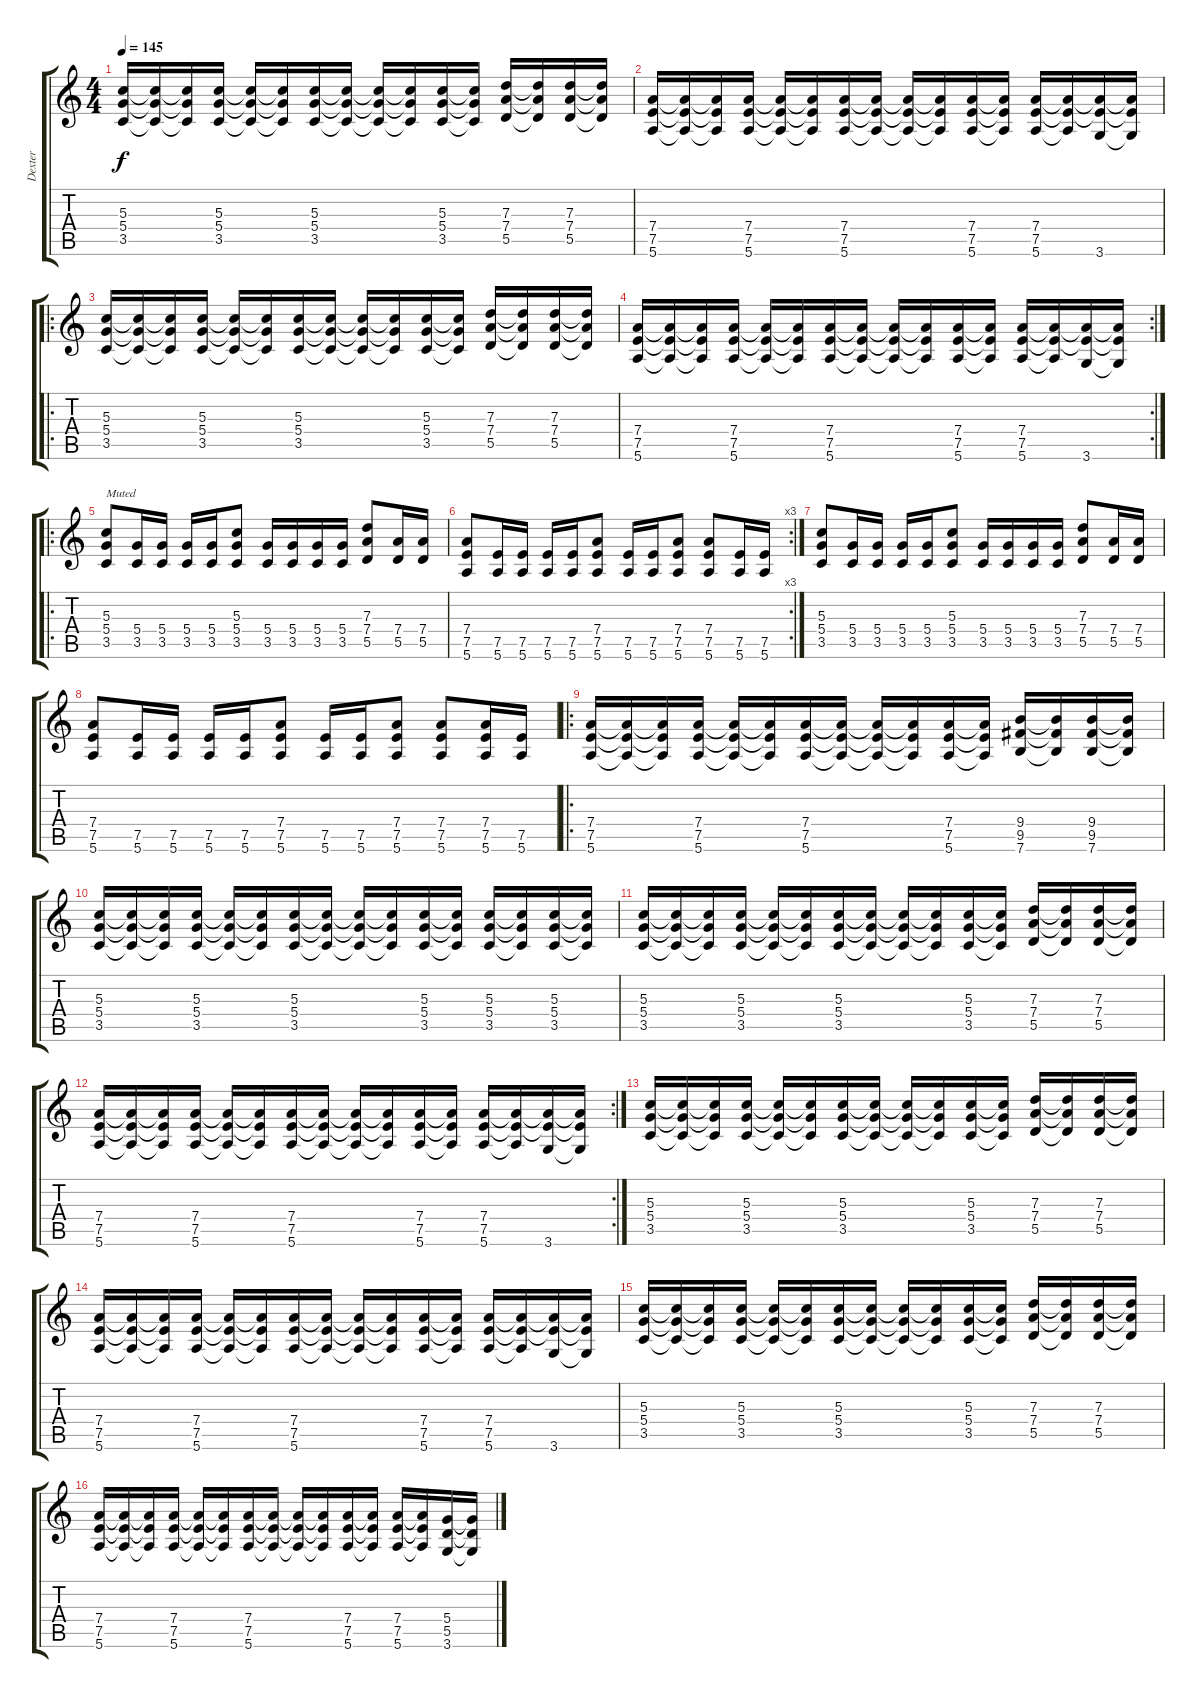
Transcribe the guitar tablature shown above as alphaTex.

\track ("Dexter" "Dexter") {instrument distortionguitar}
\staff {score tabs}
\tuning (E4 B3 G3 D3 A2 E2) {hide}
\ts (4 4)
\tempo 145
\clef g2
\ks c
(5.3 5.4 3.5).16{dy f} (5.3{t} 5.4{t} 3.5{t}).16 (5.3{t} 5.4{t} 3.5{t}).16 (5.3 5.4 3.5).16 (5.3{t} 5.4{t} 3.5{t}).16 (5.3{t} 5.4{t} 3.5{t}).16 (5.3 5.4 3.5).16 (5.3{t} 5.4{t} 3.5{t}).16 (5.3{t} 5.4{t} 3.5{t}).16 (5.3{t} 5.4{t} 3.5{t}).16 (5.3 5.4 3.5).16 (5.3{t} 5.4{t} 3.5{t}).16 (7.3 7.4 5.5).16 (7.3{t} 7.4{t} 5.5{t}).16 (7.3 7.4 5.5).16 (7.3{t} 7.4{t} 5.5{t}).16 |
(7.4 7.5 5.6).16 (7.4{t} 7.5{t} 5.6{t}).16 (7.4{t} 7.5{t} 5.6{t}).16 (7.4 7.5 5.6).16 (7.4{t} 7.5{t} 5.6{t}).16 (7.4{t} 7.5{t} 5.6{t}).16 (7.4 7.5 5.6).16 (7.4{t} 7.5{t} 5.6{t}).16 (7.4{t} 7.5{t} 5.6{t}).16 (7.4{t} 7.5{t} 5.6{t}).16 (7.4 7.5 5.6).16 (7.4{t} 7.5{t} 5.6{t}).16 (7.4 7.5 5.6).16 (7.4{t} 7.5{t} 5.6{t}).16 (7.4{t} 7.5{t} 3.6).16 (7.4{t} 7.5{t} 3.6{t}).16 |
\ro
(5.3 5.4 3.5).16 (5.3{t} 5.4{t} 3.5{t}).16 (5.3{t} 5.4{t} 3.5{t}).16 (5.3 5.4 3.5).16 (5.3{t} 5.4{t} 3.5{t}).16 (5.3{t} 5.4{t} 3.5{t}).16 (5.3 5.4 3.5).16 (5.3{t} 5.4{t} 3.5{t}).16 (5.3{t} 5.4{t} 3.5{t}).16 (5.3{t} 5.4{t} 3.5{t}).16 (5.3 5.4 3.5).16 (5.3{t} 5.4{t} 3.5{t}).16 (7.3 7.4 5.5).16 (7.3{t} 7.4{t} 5.5{t}).16 (7.3 7.4 5.5).16 (7.3{t} 7.4{t} 5.5{t}).16 |
\rc 2
(7.4 7.5 5.6).16 (7.4{t} 7.5{t} 5.6{t}).16 (7.4{t} 7.5{t} 5.6{t}).16 (7.4 7.5 5.6).16 (7.4{t} 7.5{t} 5.6{t}).16 (7.4{t} 7.5{t} 5.6{t}).16 (7.4 7.5 5.6).16 (7.4{t} 7.5{t} 5.6{t}).16 (7.4{t} 7.5{t} 5.6{t}).16 (7.4{t} 7.5{t} 5.6{t}).16 (7.4 7.5 5.6).16 (7.4{t} 7.5{t} 5.6{t}).16 (7.4 7.5 5.6).16 (7.4{t} 7.5{t} 5.6{t}).16 (7.4{t} 7.5{t} 3.6).16 (7.4{t} 7.5{t} 3.6{t}).16 |
\ro
(5.3 5.4 3.5).8{txt "Muted" volume 12 instrument overdrivenguitar} (5.4 3.5).16 (5.4 3.5).16 (5.4 3.5).16 (5.4 3.5).16 (5.3 5.4 3.5).8 (5.4 3.5).16 (5.4 3.5).16 (5.4 3.5).16 (5.4 3.5).16 (7.3 7.4 5.5).8 (7.4 5.5).16 (7.4 5.5).16 |
\rc 3
(7.4 7.5 5.6).8 (7.5 5.6).16 (7.5 5.6).16 (7.5 5.6).16 (7.5 5.6).16 (7.4 7.5 5.6).8 (7.5 5.6).16 (7.5 5.6).16 (7.4 7.5 5.6).8 (7.4 7.5 5.6).8 (7.5 5.6).16 (7.5 5.6).16 |
(5.3 5.4 3.5).8 (5.4 3.5).16 (5.4 3.5).16 (5.4 3.5).16 (5.4 3.5).16 (5.3 5.4 3.5).8 (5.4 3.5).16 (5.4 3.5).16 (5.4 3.5).16 (5.4 3.5).16 (7.3 7.4 5.5).8 (7.4 5.5).16 (7.4 5.5).16 |
(7.4 7.5 5.6).8 (7.5 5.6).16 (7.5 5.6).16 (7.5 5.6).16 (7.5 5.6).16 (7.4 7.5 5.6).8 (7.5 5.6).16 (7.5 5.6).16 (7.4 7.5 5.6).8 (7.4 7.5 5.6).8 (7.4 7.5 5.6).16 (7.5 5.6).16 |
\ro
(7.4 7.5 5.6).16{volume 13 instrument distortionguitar} (7.4{t} 7.5{t} 5.6{t}).16 (7.4{t} 7.5{t} 5.6{t}).16 (7.4 7.5 5.6).16 (7.4{t} 7.5{t} 5.6{t}).16 (7.4{t} 7.5{t} 5.6{t}).16 (7.4 7.5 5.6).16 (7.4{t} 7.5{t} 5.6{t}).16 (7.4{t} 7.5{t} 5.6{t}).16 (7.4{t} 7.5{t} 5.6{t}).16 (7.4 7.5 5.6).16 (7.4{t} 7.5{t} 5.6{t}).16 (9.4 9.5 7.6).16 (9.4{t} 9.5{t} 7.6{t}).16 (9.4 9.5 7.6).16 (9.4{t} 9.5{t} 7.6{t}).16 |
(5.3 5.4 3.5).16 (5.3{t} 5.4{t} 3.5{t}).16 (5.3{t} 5.4{t} 3.5{t}).16 (5.3 5.4 3.5).16 (5.3{t} 5.4{t} 3.5{t}).16 (5.3{t} 5.4{t} 3.5{t}).16 (5.3 5.4 3.5).16 (5.3{t} 5.4{t} 3.5{t}).16 (5.3{t} 5.4{t} 3.5{t}).16 (5.3{t} 5.4{t} 3.5{t}).16 (5.3 5.4 3.5).16 (5.3{t} 5.4{t} 3.5{t}).16 (5.3 5.4 3.5).16 (5.3{t} 5.4{t} 3.5{t}).16 (5.3 5.4 3.5).16 (5.3{t} 5.4{t} 3.5{t}).16 |
(5.3 5.4 3.5).16 (5.3{t} 5.4{t} 3.5{t}).16 (5.3{t} 5.4{t} 3.5{t}).16 (5.3 5.4 3.5).16 (5.3{t} 5.4{t} 3.5{t}).16 (5.3{t} 5.4{t} 3.5{t}).16 (5.3 5.4 3.5).16 (5.3{t} 5.4{t} 3.5{t}).16 (5.3{t} 5.4{t} 3.5{t}).16 (5.3{t} 5.4{t} 3.5{t}).16 (5.3 5.4 3.5).16 (5.3{t} 5.4{t} 3.5{t}).16 (7.3 7.4 5.5).16 (7.3{t} 7.4{t} 5.5{t}).16 (7.3 7.4 5.5).16 (7.3{t} 7.4{t} 5.5{t}).16 |
\rc 2
(7.4 7.5 5.6).16 (7.4{t} 7.5{t} 5.6{t}).16 (7.4{t} 7.5{t} 5.6{t}).16 (7.4 7.5 5.6).16 (7.4{t} 7.5{t} 5.6{t}).16 (7.4{t} 7.5{t} 5.6{t}).16 (7.4 7.5 5.6).16 (7.4{t} 7.5{t} 5.6{t}).16 (7.4{t} 7.5{t} 5.6{t}).16 (7.4{t} 7.5{t} 5.6{t}).16 (7.4 7.5 5.6).16 (7.4{t} 7.5{t} 5.6{t}).16 (7.4 7.5 5.6).16 (7.4{t} 7.5{t} 5.6{t}).16 (7.4{t} 7.5{t} 3.6).16 (7.4{t} 7.5{t} 3.6{t}).16 |
(5.3 5.4 3.5).16 (5.3{t} 5.4{t} 3.5{t}).16 (5.3{t} 5.4{t} 3.5{t}).16 (5.3 5.4 3.5).16 (5.3{t} 5.4{t} 3.5{t}).16 (5.3{t} 5.4{t} 3.5{t}).16 (5.3 5.4 3.5).16 (5.3{t} 5.4{t} 3.5{t}).16 (5.3{t} 5.4{t} 3.5{t}).16 (5.3{t} 5.4{t} 3.5{t}).16 (5.3 5.4 3.5).16 (5.3{t} 5.4{t} 3.5{t}).16 (7.3 7.4 5.5).16 (7.3{t} 7.4{t} 5.5{t}).16 (7.3 7.4 5.5).16 (7.3{t} 7.4{t} 5.5{t}).16 |
(7.4 7.5 5.6).16 (7.4{t} 7.5{t} 5.6{t}).16 (7.4{t} 7.5{t} 5.6{t}).16 (7.4 7.5 5.6).16 (7.4{t} 7.5{t} 5.6{t}).16 (7.4{t} 7.5{t} 5.6{t}).16 (7.4 7.5 5.6).16 (7.4{t} 7.5{t} 5.6{t}).16 (7.4{t} 7.5{t} 5.6{t}).16 (7.4{t} 7.5{t} 5.6{t}).16 (7.4 7.5 5.6).16 (7.4{t} 7.5{t} 5.6{t}).16 (7.4 7.5 5.6).16 (7.4{t} 7.5{t} 5.6{t}).16 (7.4{t} 7.5{t} 3.6).16 (7.4{t} 7.5{t} 3.6{t}).16 |
(5.3 5.4 3.5).16 (5.3{t} 5.4{t} 3.5{t}).16 (5.3{t} 5.4{t} 3.5{t}).16 (5.3 5.4 3.5).16 (5.3{t} 5.4{t} 3.5{t}).16 (5.3{t} 5.4{t} 3.5{t}).16 (5.3 5.4 3.5).16 (5.3{t} 5.4{t} 3.5{t}).16 (5.3{t} 5.4{t} 3.5{t}).16 (5.3{t} 5.4{t} 3.5{t}).16 (5.3 5.4 3.5).16 (5.3{t} 5.4{t} 3.5{t}).16 (7.3 7.4 5.5).16 (7.3{t} 7.4{t} 5.5{t}).16 (7.3 7.4 5.5).16 (7.3{t} 7.4{t} 5.5{t}).16 |
(7.4 7.5 5.6).16 (7.4{t} 7.5{t} 5.6{t}).16 (7.4{t} 7.5{t} 5.6{t}).16 (7.4 7.5 5.6).16 (7.4{t} 7.5{t} 5.6{t}).16 (7.4{t} 7.5{t} 5.6{t}).16 (7.4 7.5 5.6).16 (7.4{t} 7.5{t} 5.6{t}).16 (7.4{t} 7.5{t} 5.6{t}).16 (7.4{t} 7.5{t} 5.6{t}).16 (7.4 7.5 5.6).16 (7.4{t} 7.5{t} 5.6{t}).16 (7.4 7.5 5.6).16 (7.4{t} 7.5{t} 5.6{t}).16 (5.4 5.5 3.6).16 (5.4{t} 5.5{t} 3.6{t}).16
